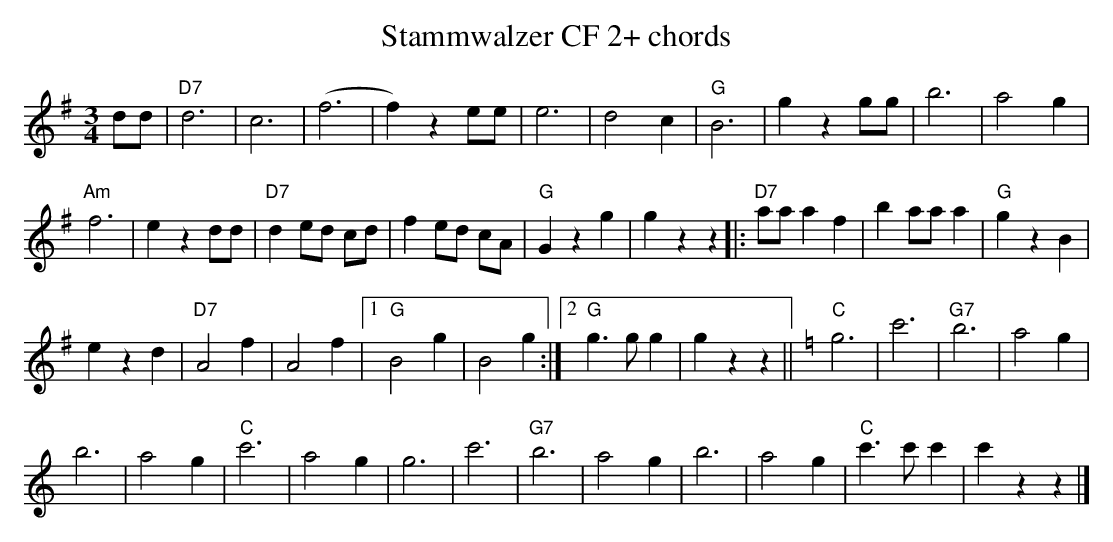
X:1
T:Stammwalzer CF 2+ chords
M:3/4
L:1/4
K:Gmaj%%MIDI gchordon
d/2d/2 | "D7"d3 | c3 | (f3 | f)ze/2e/2 | e3 | d2c | "G"B3 | gzg/2g/2 | b3 | a2g |
"Am"f3 | ezd/2d/2 | "D7"d e/2d/2 c/2d/2 | f e/2d/2 c/2A/2 | "G"Gzg | gzz |: "D7"a/2a/2 af | ba/2a/2a | "G"gzB |
ezd | "D7"A2f | A2f |1 "G"B2g | B2g :|2 "G"g>gg | gzz || [K:Cmaj] "C"g3 | c'3 | "G7"b3 | a2g |
b3 | a2g | "C"c'3 | a2g | g3 | c'3 | "G7"b3 | a2g | b3 | a2g | "C"c'>c'c' | c'zz |]
